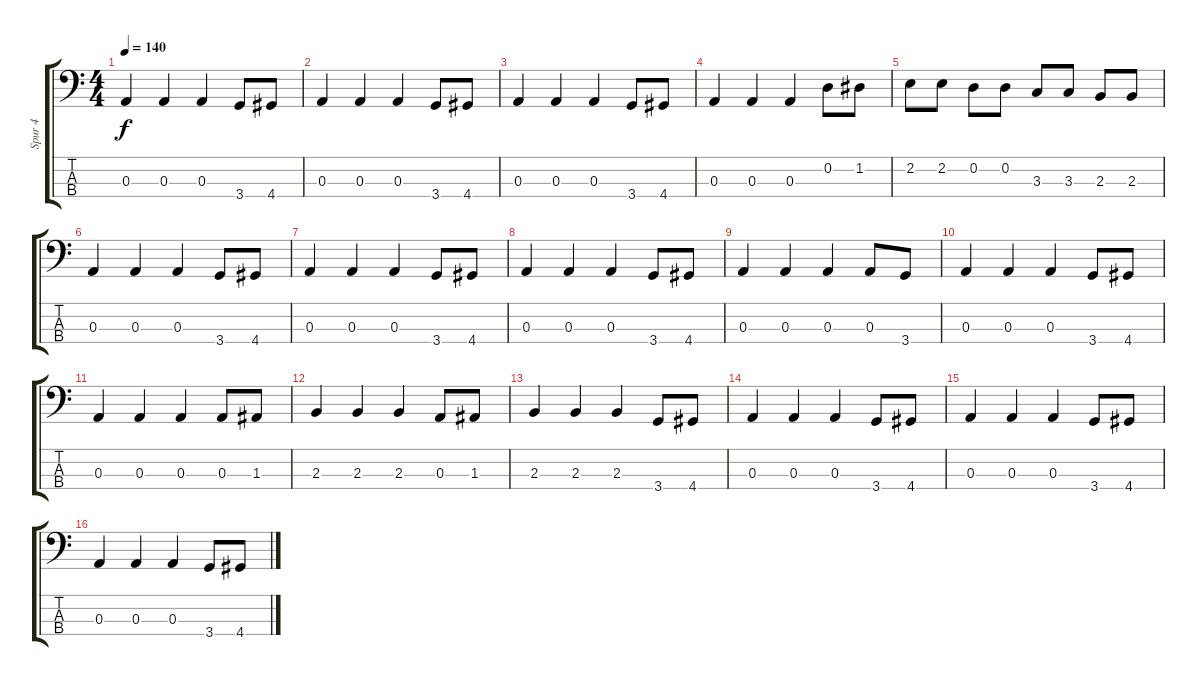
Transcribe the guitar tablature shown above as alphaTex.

\track ("Spur 4" "Spur 4") {instrument synthbass2}
\staff {score tabs}
\tuning (G2 D2 A1 E1) {hide}
\ts (4 4)
\tempo 140
\clef f4
\ks c
0.3.4{dy f} 0.3.4 0.3.4 3.4.8 4.4.8 |
0.3.4 0.3.4 0.3.4 3.4.8 4.4.8 |
0.3.4 0.3.4 0.3.4 3.4.8 4.4.8 |
0.3.4 0.3.4 0.3.4 0.2.8 1.2.8 |
2.2.8 2.2.8 0.2.8 0.2.8 3.3.8 3.3.8 2.3.8 2.3.8 |
0.3.4 0.3.4 0.3.4 3.4.8 4.4.8 |
0.3.4 0.3.4 0.3.4 3.4.8 4.4.8 |
0.3.4 0.3.4 0.3.4 3.4.8 4.4.8 |
0.3.4 0.3.4 0.3.4 0.3.8 3.4.8 |
0.3.4 0.3.4 0.3.4 3.4.8 4.4.8 |
0.3.4 0.3.4 0.3.4 0.3.8 1.3.8 |
2.3.4 2.3.4 2.3.4 0.3.8 1.3.8 |
2.3.4 2.3.4 2.3.4 3.4.8 4.4.8 |
0.3.4 0.3.4 0.3.4 3.4.8 4.4.8 |
0.3.4 0.3.4 0.3.4 3.4.8 4.4.8 |
0.3.4 0.3.4 0.3.4 3.4.8 4.4.8
